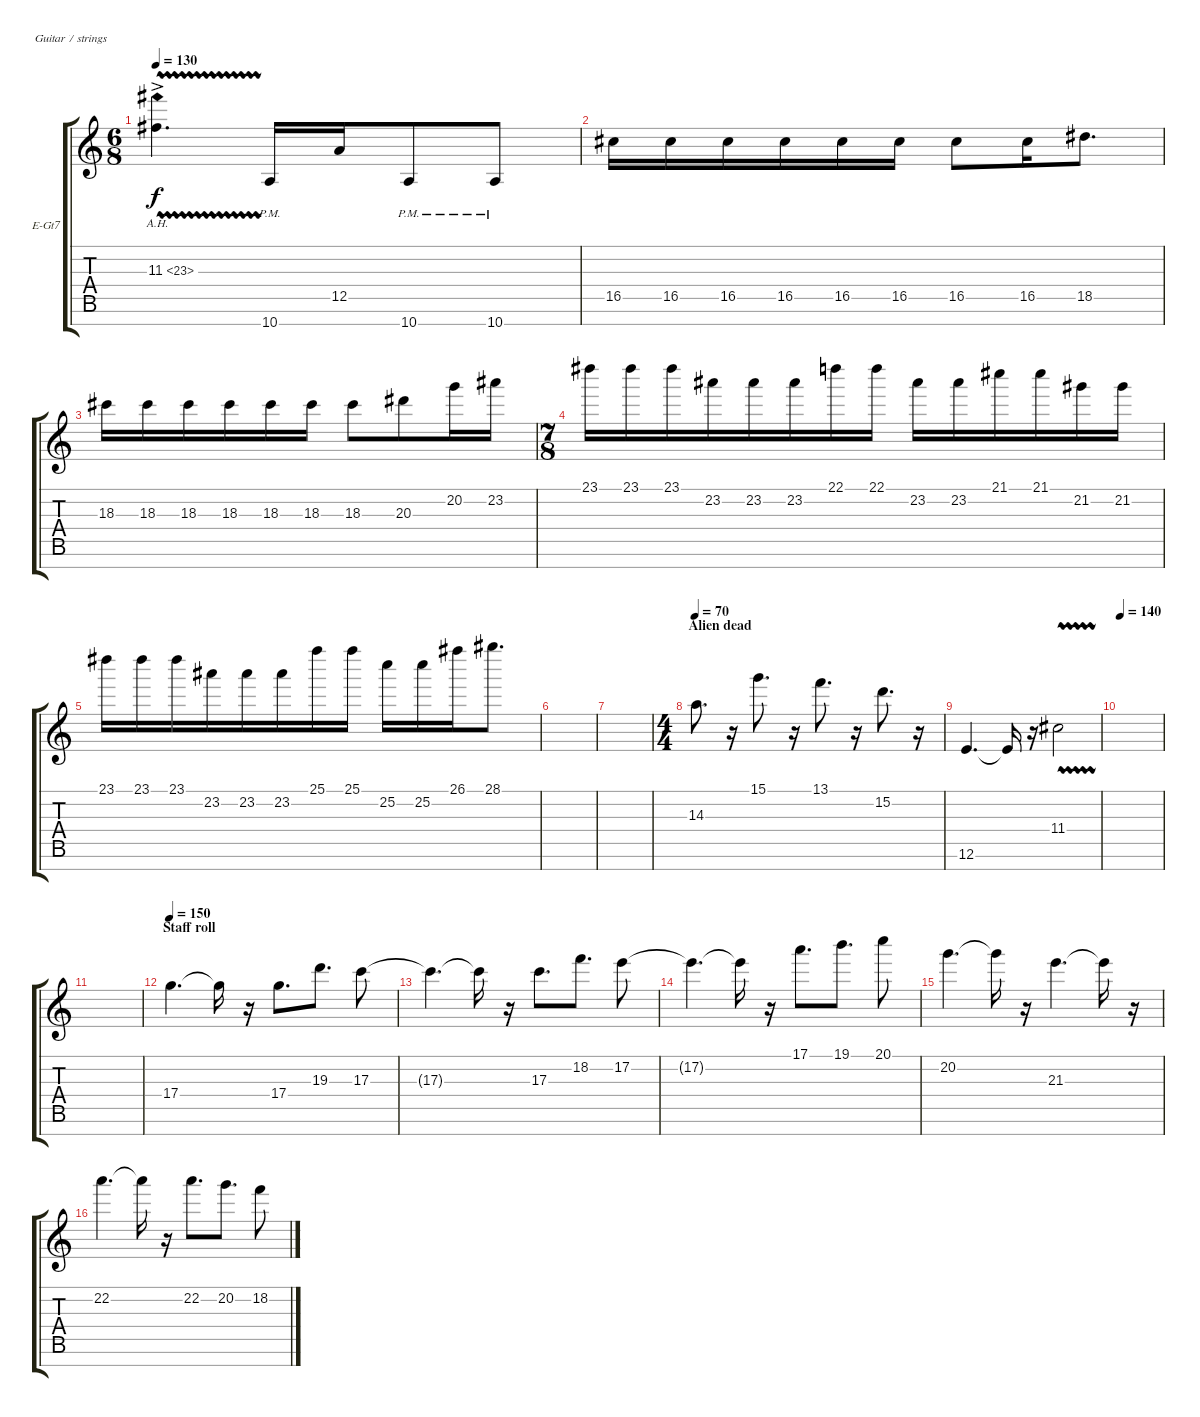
\defaultSystemsLayout 4
\bracketExtendMode groupsimilarinstruments
\firstSystemTrackNameOrientation horizontal
\otherSystemsTrackNameOrientation horizontal
\track ("Electric Guitar" "E-Gt7") {instrument overdrivenguitar}
\staff {score tabs}
\tuning (E4 B3 G3 D3 A2 E2 B1)
\ts (6 8)
\tempo 130
\clef g2
\ks c
11.3{ah 12 vw ac}.4{d dy f} 10.7{pm}.16 12.5.16 10.7{pm}.8 10.7{pm}.8 |
16.5.16 16.5.16 16.5.16 16.5.16 16.5.16 16.5.16 16.5.8 16.5.16 18.5.8{d} |
18.3.16 18.3.16 18.3.16 18.3.16 18.3.16 18.3.16 18.3.8 20.3.8 20.2.16 23.2.16 |
\ts (7 8)
23.1.16 23.1.16 23.1.16 23.2.16 23.2.16 23.2.16 22.1.16 22.1.16 23.2.16 23.2.16 21.1.16 21.1.16 21.2.16 21.2.16 |
23.1.16 23.1.16 23.1.16 23.2.16 23.2.16 23.2.16 25.1.16 25.1.16 25.2.16 25.2.16 26.1.16 28.1.8{d} |
|
|
\ts (4 4)
\section ("" "Alien dead")
\tempo 70
14.3.8{d} r.16 15.1.8{d} r.16 13.1.8{d} r.16 15.2.8{d} r.16 |
12.6.4{d} 12.6{t}.16 r.16 11.4{vw}.2 |
\tempo 140
|
|
\section ("" "Staff roll")
\tempo 150
17.4.4{d} 17.4{t}.16 r.16 17.4.8{d} 19.3.8{d} 17.3.8 |
17.3{t}.4{d} 17.3{t}.16 r.16 17.3.8{d} 18.2.8{d} 17.2.8 |
17.2{t}.4{d} 17.2{t}.16 r.16 17.1.8{d} 19.1.8{d} 20.1.8 |
20.2.4{d} 20.2{t}.16 r.16 21.3.4{d} 21.3{t}.16 r.16 |
22.2.4{d} 22.2{t}.16 r.16 22.2.8{d} 20.2.8{d} 18.2.8
